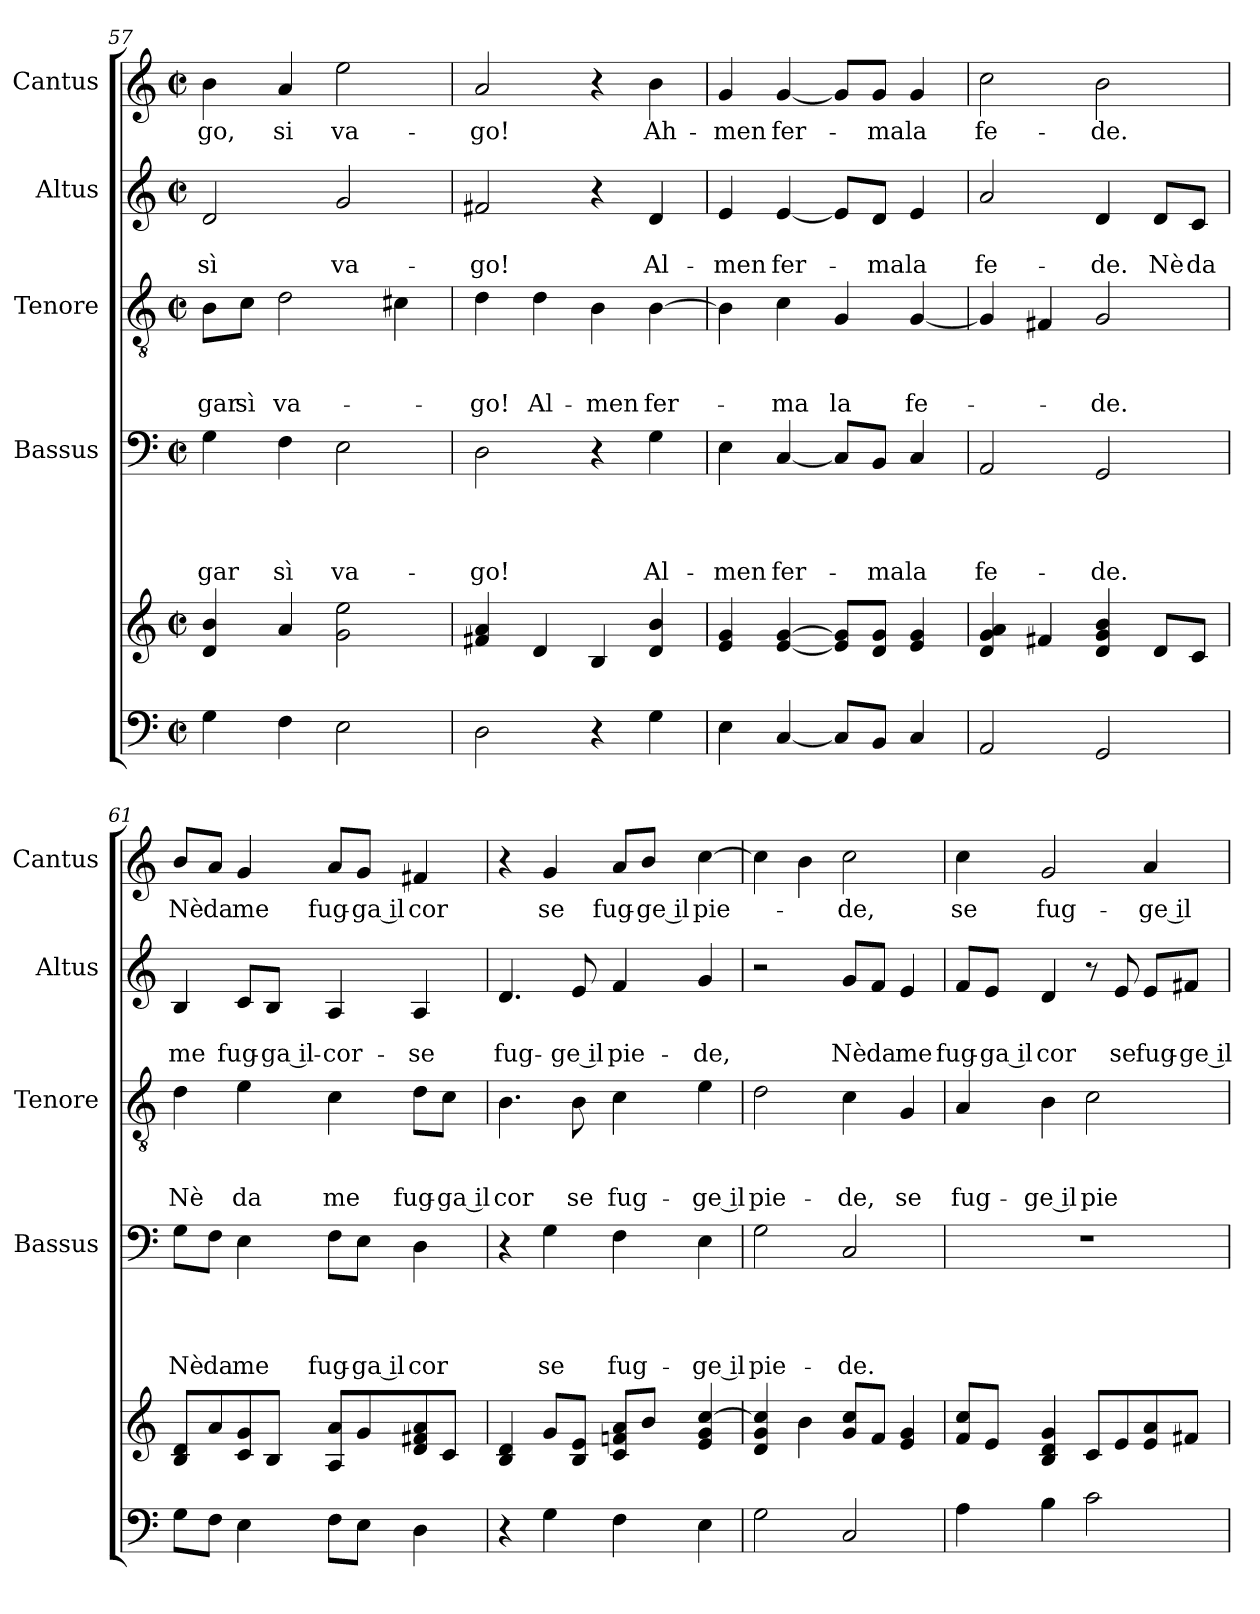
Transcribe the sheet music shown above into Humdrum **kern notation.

**kern	**kern	**kern	**text	**text	**text	**text	**kern	**text	**text	**text	**kern	**text	**text	**kern	**text
*part5	*part5	*part4	*part4	*part4	*part4	*part4	*part3	*part3	*part3	*part3	*part2	*part2	*part2	*part1	*part1
*staff6	*staff5	*staff4	*staff4	*staff4	*staff4	*staff4	*staff3	*staff3	*staff3	*staff3	*staff2	*staff2	*staff2	*staff1	*staff1
*	*	*I"Bassus	*	*	*	*	*I"Tenore	*	*	*	*I"Altus	*	*	*I"Cantus	*
*	*	*I'Bassus	*	*	*	*	*I'Tenore	*	*	*	*I'Altus	*	*	*I'Cantus	*
!!LO:LB:g=z
*clefF4	*clefG2	*clefF4	*	*	*	*	*clefGv2	*	*	*	*clefG2	*	*	*clefG2	*
*k[]	*k[]	*k[]	*	*	*	*	*k[]	*	*	*	*k[]	*	*	*k[]	*
*C:	*C:	*C:	*	*	*	*	*C:	*	*	*	*C:	*	*	*C:	*
*M2/2	*M2/2	*M2/2	*	*	*	*	*M2/2	*	*	*	*M2/2	*	*	*M2/2	*
*met(c|)	*met(c|)	*met(c|)	*	*	*	*	*met(c|)	*	*	*	*met(c|)	*	*	*met(c|)	*
=57	=57	=57	=57	=57	=57	=57	=57	=57	=57	=57	=57	=57	=57	=57	=57
!	!	!	!	!	!	!LO:LY:b	!	!	!	!LO:LY:b	!	!	!LO:LY:b	!	!LO:LY:b
4G\	4d/ 4b/	4G\	.	.	.	-gar	8B\L	.	.	-gar	2d/	.	sì	4b\	-go,
!	!	!	!	!	!	!	!	!	!	!LO:LY:b	!	!	!	!	!
.	.	.	.	.	.	.	8c\J	.	.	sì	.	.	.	.	.
!	!	!	!	!	!	!LO:LY:b	!	!	!	!LO:LY:b	!	!	!	!	!LO:LY:b
4F\	4a/	4F\	.	.	.	sì	2d\	.	.	va-	.	.	.	4a/	si
!	!	!	!	!	!	!LO:LY:b	!	!	!	!	!	!	!LO:LY:b	!	!LO:LY:b
2E\	2g\ 2ee\	2E\	.	.	.	va-	.	.	.	.	2g/	.	va-	2ee\	va-
.	.	.	.	.	.	.	4c#X\	.	.	.	.	.	.	.	.
=58	=58	=58	=58	=58	=58	=58	=58	=58	=58	=58	=58	=58	=58	=58	=58
!	!	!	!	!	!	!LO:LY:b	!	!	!	!LO:LY:b	!	!	!LO:LY:b	!	!LO:LY:b
2D\	4f#X/ 4a/	2D\	.	.	.	-go!	4d\	.	.	-go!	2f#X/	.	-go!	2a/	-go!
!	!	!	!	!	!	!	!	!	!	!LO:LY:b	!	!	!	!	!
.	4d/	.	.	.	.	.	4d\	.	.	Al-	.	.	.	.	.
!	!	!	!	!	!	!	!	!	!	!LO:LY:b	!	!	!	!	!
4r	4B/	4r	.	.	.	.	4B\	.	.	-men	4r	.	.	4r	.
!	!	!	!	!	!	!LO:LY:b	!	!	!	!LO:LY:b	!	!	!LO:LY:b	!	!LO:LY:b
4G\	4d/ 4b/	4G\	.	.	.	Al-	[>4B\	.	.	fer-	4d/	.	Al-	4b\	Ah-
=59	=59	=59	=59	=59	=59	=59	=59	=59	=59	=59	=59	=59	=59	=59	=59
!	!	!	!	!	!	!LO:LY:b	!	!	!	!	!	!	!LO:LY:b	!	!LO:LY:b
4E\	4e/ 4g/	4E\	.	.	.	-men	4B\]	.	.	.	4e/	.	-men	4g/	-men
!	!	!	!	!	!	!LO:LY:b	!	!	!	!LO:LY:b	!	!	!LO:LY:b	!	!LO:LY:b
[<4C/	[<4e/ [>4g/	[<4C/	.	.	.	fer-	4c\	.	.	-ma	[<4e/	.	fer-	[<4g/	fer-
!	!	!	!	!	!	!	!	!	!	!LO:LY:b	!	!	!	!	!
8C/L]	8e/] 8g/]L	8C/L]	.	.	.	.	4G/	.	.	la	8e/L]	.	.	8g/L]	.
!	!	!	!	!	!	!LO:LY:b	!	!	!	!	!	!	!LO:LY:b	!	!LO:LY:b
8BB/J	8d/ 8g/J	8BB/J	.	.	.	-ma	.	.	.	.	8d/J	.	-ma	8g/J	-ma
!	!	!	!	!	!	!LO:LY:b	!	!	!	!LO:LY:b	!	!	!LO:LY:b	!	!LO:LY:b
4C/	4e/ 4g/	4C/	.	.	.	la	[<4G/	.	.	fe-	4e/	.	la	4g/	la
=60	=60	=60	=60	=60	=60	=60	=60	=60	=60	=60	=60	=60	=60	=60	=60
!	!	!	!	!	!	!LO:LY:b	!	!	!	!	!	!	!LO:LY:b	!	!LO:LY:b
2AA/	4d/ 4g/ 4a/	2AA/	.	.	.	fe-	4G/]	.	.	.	2a/	.	fe-	2cc\	fe-
.	4f#X/	.	.	.	.	.	4F#X/	.	.	.	.	.	.	.	.
!	!	!	!	!	!	!LO:LY:b	!	!	!	!LO:LY:b	!	!	!LO:LY:b	!	!LO:LY:b
2GG/	4d/ 4g/ 4b/	2GG/	.	.	.	-de.	2G/	.	.	-de.	4d/	.	-de.	2b\	-de.
!	!	!	!	!	!	!	!	!	!	!	!	!	!LO:LY:b	!	!
.	8d/L	.	.	.	.	.	.	.	.	.	8d/L	.	Nè	.	.
!	!	!	!	!	!	!	!	!	!	!	!	!	!LO:LY:b	!	!
.	8c/J	.	.	.	.	.	.	.	.	.	8c/J	.	da	.	.
!!LO:PB:g=z
=61	=61	=61	=61	=61	=61	=61	=61	=61	=61	=61	=61	=61	=61	=61	=61
!	!	!	!	!	!	!LO:LY:b	!	!	!	!LO:LY:b	!	!	!LO:LY:b	!	!LO:LY:b
8G\L	8B/ 8d/L	8G\L	.	.	.	Nè	4d\	.	.	Nè	4B/	.	me	8b/L	Nè
!	!	!	!	!	!	!LO:LY:b	!	!	!	!	!	!	!	!	!LO:LY:b
8F\J	8a/	8F\J	.	.	.	da	.	.	.	.	.	.	.	8a/J	da
!	!	!	!	!	!	!LO:LY:b	!	!	!	!LO:LY:b	!	!	!LO:LY:b	!	!LO:LY:b
4E\	8c/ 8g/	4E\	.	.	.	me	4e\	.	.	da	8c/L	.	fug-	4g/	me
!	!	!	!	!	!	!	!	!	!	!	!	!	!LO:LY:b:rj	!	!
.	8B/J	.	.	.	.	.	.	.	.	.	8B/J	.	-ga il-	.	.
!	!	!	!	!	!	!LO:LY:b	!	!	!	!LO:LY:b	!	!	!LO:LY:b	!	!LO:LY:b
8F\L	8A/ 8a/L	8F\L	.	.	.	fug-	4c\	.	.	me	4A/	.	-cor-	8a/L	fug-
!	!	!	!	!	!	!LO:LY:b:rj	!	!	!	!	!	!	!	!	!LO:LY:b:rj
8E\J	8g/	8E\J	.	.	.	-ga il	.	.	.	.	.	.	.	8g/J	-ga il
!	!	!	!	!	!	!LO:LY:b	!	!	!	!LO:LY:b	!	!	!LO:LY:b	!	!LO:LY:b
4D\	8d/ 8f#X/ 8a/	4D\	.	.	.	cor	8d\L	.	.	fug-	4A/	.	-se	4f#X/	cor
!	!	!	!	!	!	!	!	!	!	!LO:LY:b:rj	!	!	!	!	!
.	8c/J	.	.	.	.	.	8c\J	.	.	-ga il	.	.	.	.	.
=62	=62	=62	=62	=62	=62	=62	=62	=62	=62	=62	=62	=62	=62	=62	=62
!	!	!	!	!	!	!	!	!	!	!LO:LY:b	!	!	!LO:LY:b	!	!
4r	4B/ 4d/	4r	.	.	.	.	4.B\	.	.	cor	4.d/	.	fug-	4r	.
!	!	!	!	!	!	!LO:LY:b	!	!	!	!	!	!	!	!	!LO:LY:b
4G\	8g/L	4G\	.	.	.	se	.	.	.	.	.	.	.	4g/	se
!	!	!	!	!	!	!	!	!	!	!LO:LY:b	!	!	!LO:LY:b:rj	!	!
.	8B/ 8e/J	.	.	.	.	.	8B\	.	.	se	8e/	.	-ge il	.	.
!	!	!	!	!	!	!LO:LY:b	!	!	!	!LO:LY:b	!	!	!LO:LY:b	!	!LO:LY:b
4F\	8c/ 8fn/ 8a/L	4F\	.	.	.	fug-	4c\	.	.	fug-	4f/	.	pie-	8a/L	fug-
!	!	!	!	!	!	!	!	!	!	!	!	!	!	!	!LO:LY:b:rj
.	8b/J	.	.	.	.	.	.	.	.	.	.	.	.	8b/J	-ge il
!	!	!	!	!	!	!LO:LY:b:rj	!	!	!	!LO:LY:b:rj	!	!	!LO:LY:b	!	!LO:LY:b
4E\	4e/ 4g/ [>4cc/	4E\	.	.	.	-ge il	4e\	.	.	-ge il	4g/	.	-de,	[>4cc\	pie-
=63	=63	=63	=63	=63	=63	=63	=63	=63	=63	=63	=63	=63	=63	=63	=63
!	!	!	!	!	!	!LO:LY:b	!	!	!	!LO:LY:b	!	!	!	!	!
2G\	4d/ 4g/ 4cc/]	2G\	.	.	.	pie-	2d\	.	.	pie-	2r	.	.	4cc\]	.
.	4b\	.	.	.	.	.	.	.	.	.	.	.	.	4b\	.
!	!	!	!	!	!	!LO:LY:b	!	!	!	!LO:LY:b	!	!	!LO:LY:b	!	!LO:LY:b
2C/	8g/ 8cc/L	2C/	.	.	.	-de.	4c\	.	.	-de,	8g/L	.	Nè	2cc\	-de,
!	!	!	!	!	!	!	!	!	!	!	!	!	!LO:LY:b	!	!
.	8f/J	.	.	.	.	.	.	.	.	.	8f/J	.	da	.	.
!	!	!	!	!	!	!	!	!	!	!LO:LY:b	!	!	!LO:LY:b	!	!
.	4e/ 4g/	.	.	.	.	.	4G/	.	.	se	4e/	.	me	.	.
=64	=64	=64	=64	=64	=64	=64	=64	=64	=64	=64	=64	=64	=64	=64	=64
!	!	!	!	!	!	!	!	!	!	!LO:LY:b	!	!	!LO:LY:b	!	!LO:LY:b
4A\	8f/ 8cc/L	1r	.	.	.	.	4A/	.	.	fug-	8f/L	.	fug-	4cc\	se
!	!	!	!	!	!	!	!	!	!	!	!	!	!LO:LY:b:rj	!	!
.	8e/J	.	.	.	.	.	.	.	.	.	8e/J	.	-ga il	.	.
!	!	!	!	!	!	!	!	!	!	!LO:LY:b:rj	!	!	!LO:LY:b	!	!LO:LY:b
4B\	4B/ 4d/ 4g/	.	.	.	.	.	4B\	.	.	-ge il	4d/	.	cor	2g/	fug-
!	!	!	!	!	!	!	!	!	!	!LO:LY:b	!	!	!	!	!
2c\	8c/L	.	.	.	.	.	2c\	.	.	pie-	8r	.	.	.	.
!	!	!	!	!	!	!	!	!	!	!	!	!	!LO:LY:b	!	!
.	8e/	.	.	.	.	.	.	.	.	.	8e/	.	se	.	.
!	!	!	!	!	!	!	!	!	!	!	!	!	!LO:LY:b	!	!LO:LY:b:rj
.	8e/ 8a/	.	.	.	.	.	.	.	.	.	8e/L	.	fug-	4a/	-ge il
!	!	!	!	!	!	!	!	!	!	!	!	!	!LO:LY:b:rj	!	!
.	8f#X/J	.	.	.	.	.	.	.	.	.	8f#X/J	.	-ge il	.	.
=	=	=	=	=	=	=	=	=	=	=	=	=	=	=	=
*-	*-	*-	*-	*-	*-	*-	*-	*-	*-	*-	*-	*-	*-	*-	*-
